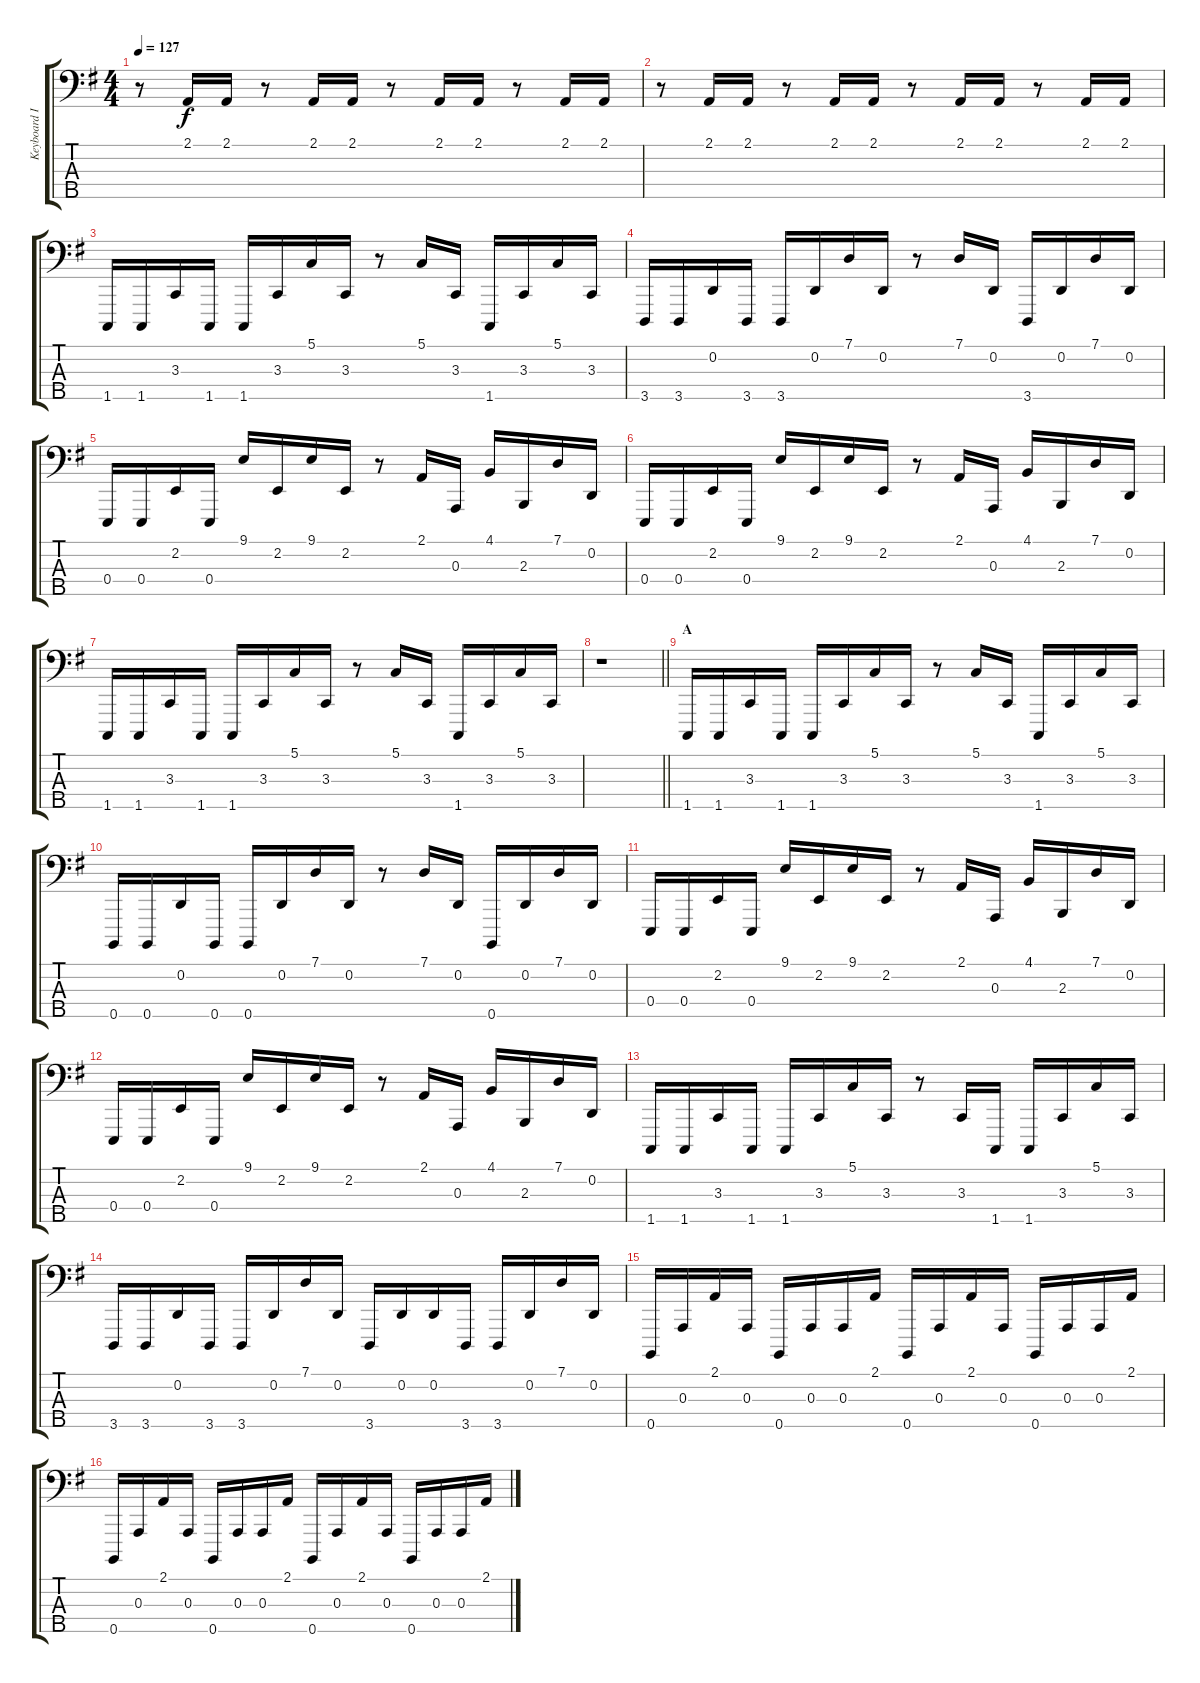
\track ("Keyboard II" "Keyboard I") {instrument lead8bassandlead}
\staff {score tabs}
\tuning (G2 D2 A1 E1 B0) {hide}
\ts (4 4)
\tempo 127
\clef f4
\ks g
r.8{dy f} 2.1.16 2.1.16 r.8 2.1.16 2.1.16 r.8 2.1.16 2.1.16 r.8 2.1.16 2.1.16 |
r.8 2.1.16 2.1.16 r.8 2.1.16 2.1.16 r.8 2.1.16 2.1.16 r.8 2.1.16 2.1.16 |
1.5.16 1.5.16 3.3.16 1.5.16 1.5.16 3.3.16 5.1.16 3.3.16 r.8 5.1.16 3.3.16 1.5.16 3.3.16 5.1.16 3.3.16 |
3.5.16 3.5.16 0.2.16 3.5.16 3.5.16 0.2.16 7.1.16 0.2.16 r.8 7.1.16 0.2.16 3.5.16 0.2.16 7.1.16 0.2.16 |
0.4.16 0.4.16 2.2.16 0.4.16 9.1.16 2.2.16 9.1.16 2.2.16 r.8 2.1.16 0.3.16 4.1.16 2.3.16 7.1.16 0.2.16 |
0.4.16 0.4.16 2.2.16 0.4.16 9.1.16 2.2.16 9.1.16 2.2.16 r.8 2.1.16 0.3.16 4.1.16 2.3.16 7.1.16 0.2.16 |
1.5.16 1.5.16 3.3.16 1.5.16 1.5.16 3.3.16 5.1.16 3.3.16 r.8 5.1.16 3.3.16 1.5.16 3.3.16 5.1.16 3.3.16 |
\barLineRight lightlight
r.1 |
\section ("" "A")
1.5.16 1.5.16 3.3.16 1.5.16 1.5.16 3.3.16 5.1.16 3.3.16 r.8 5.1.16 3.3.16 1.5.16 3.3.16 5.1.16 3.3.16 |
0.5.16 0.5.16 0.2.16 0.5.16 0.5.16 0.2.16 7.1.16 0.2.16 r.8 7.1.16 0.2.16 0.5.16 0.2.16 7.1.16 0.2.16 |
0.4.16 0.4.16 2.2.16 0.4.16 9.1.16 2.2.16 9.1.16 2.2.16 r.8 2.1.16 0.3.16 4.1.16 2.3.16 7.1.16 0.2.16 |
0.4.16 0.4.16 2.2.16 0.4.16 9.1.16 2.2.16 9.1.16 2.2.16 r.8 2.1.16 0.3.16 4.1.16 2.3.16 7.1.16 0.2.16 |
1.5.16 1.5.16 3.3.16 1.5.16 1.5.16 3.3.16 5.1.16 3.3.16 r.8 3.3.16 1.5.16 1.5.16 3.3.16 5.1.16 3.3.16 |
3.5.16 3.5.16 0.2.16 3.5.16 3.5.16 0.2.16 7.1.16 0.2.16 3.5.16 0.2.16 0.2.16 3.5.16 3.5.16 0.2.16 7.1.16 0.2.16 |
0.5.16 0.3.16 2.1.16 0.3.16 0.5.16 0.3.16 0.3.16 2.1.16 0.5.16 0.3.16 2.1.16 0.3.16 0.5.16 0.3.16 0.3.16 2.1.16 |
0.5.16 0.3.16 2.1.16 0.3.16 0.5.16 0.3.16 0.3.16 2.1.16 0.5.16 0.3.16 2.1.16 0.3.16 0.5.16 0.3.16 0.3.16 2.1.16
